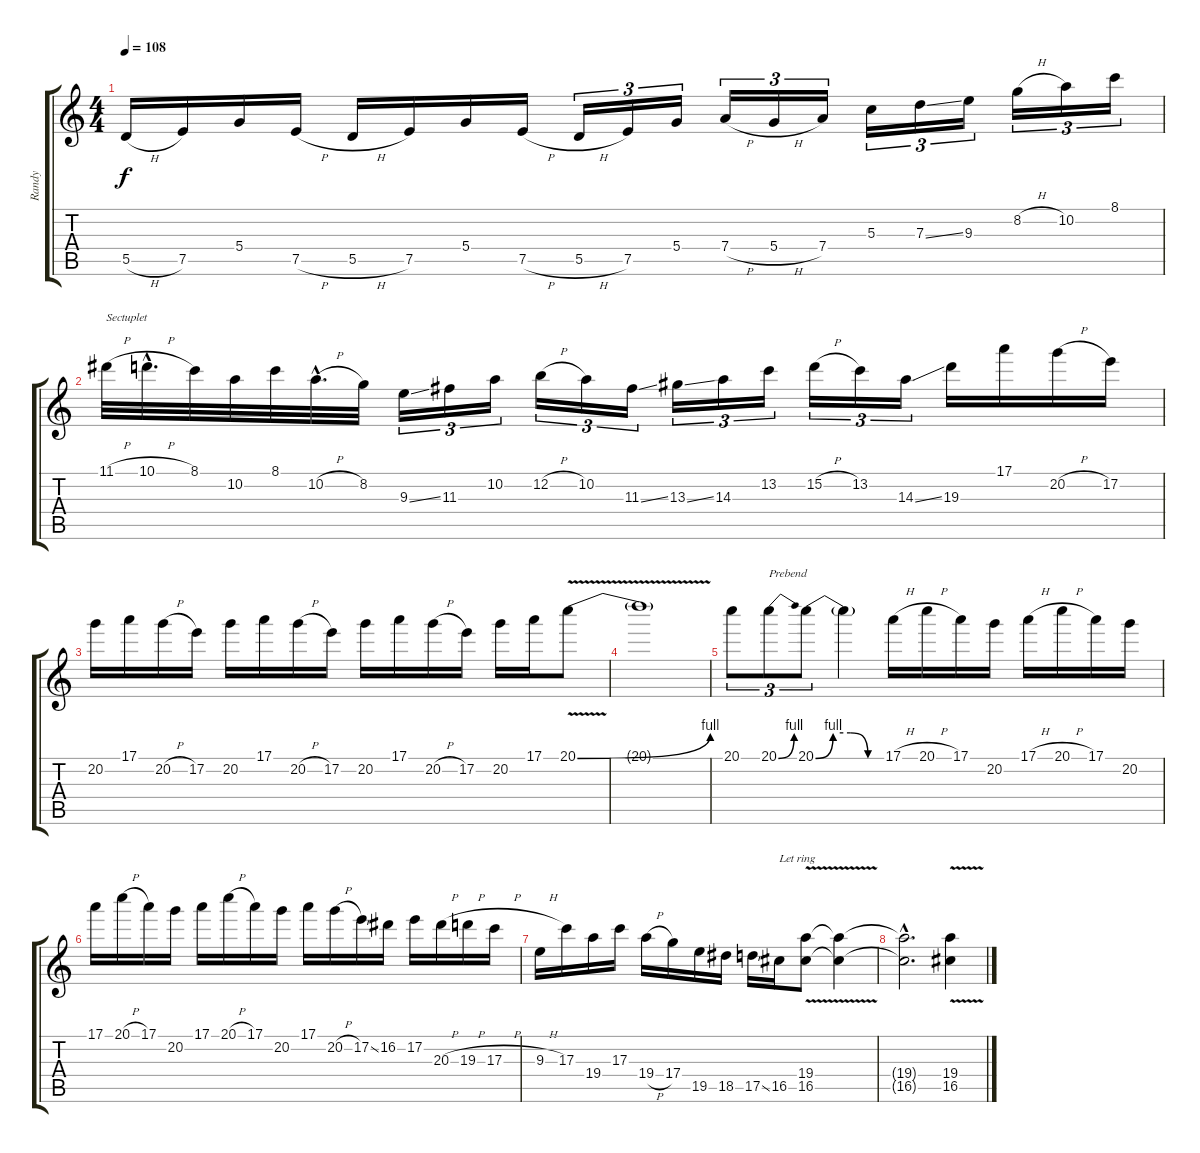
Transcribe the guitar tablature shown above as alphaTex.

\track ("Randy" "Randy") {instrument overdrivenguitar}
\staff {score tabs}
\tuning (E4 B3 G3 D3 A2 E2) {hide}
\ts (4 4)
\tempo 108
\clef g2
\ks c
5.5{h}.16{dy f} 7.5.16 5.4.16 7.5{h}.16 5.5{h}.16 7.5.16 5.4.16 7.5{h}.16 5.5{h}.16{tu (3 2)} 7.5.16{tu (3 2)} 5.4.16{tu (3 2)} 7.4{h}.16{tu (3 2)} 5.4{h}.16{tu (3 2)} 7.4.16{tu (3 2)} 5.3.16{tu (3 2)} 7.3{ss}.16{tu (3 2)} 9.3.16{tu (3 2)} 8.2{h}.16{tu (3 2)} 10.2.16{tu (3 2)} 8.1.16{tu (3 2)} |
11.1{h}.32{txt "Sectuplet"} 10.1{h hac}.32{d} 8.1.32 10.2.32 8.1.32 10.2{h hac}.32{d} 8.2.32 9.3{ss}.16{tu (3 2)} 11.3.16{tu (3 2)} 10.2.16{tu (3 2)} 12.2{h}.16{tu (3 2)} 10.2.16{tu (3 2)} 11.3{ss}.16{tu (3 2)} 13.3{ss}.16{tu (3 2)} 14.3.16{tu (3 2)} 13.2.16{tu (3 2)} 15.2{h}.16{tu (3 2)} 13.2.16{tu (3 2)} 14.3{ss}.16{tu (3 2)} 19.3.16 17.1.16 20.2{h}.16 17.2.16 |
20.2.16 17.1.16 20.2{h}.16 17.2.16 20.2.16 17.1.16 20.2{h}.16 17.2.16 20.2.16 17.1.16 20.2{h}.16 17.2.16 20.2.16 17.1.16 20.1{be (bend 0 0 60 4) v}.8 |
20.1{t}.1 |
20.1.8{tu (3 2)} 20.1{be (bend 0 0 60 4)}.8{tu (3 2) txt "Prebend"} 20.1{be (custom 0 0 15 4 30 4 45 0 60 0)}.8{tu (3 2)} 20.1{t}.4 17.1{h}.16 20.1{h}.16 17.1.16 20.2.16 17.1{h}.16 20.1{h}.16 17.1.16 20.2.16 |
17.1.16 20.1{h}.16 17.1.16 20.2.16 17.1.16 20.1{h}.16 17.1.16 20.2.16 17.1.16 20.2{h}.16 17.2{ss}.16 16.2.16 17.2.16 20.3{h}.16 19.3{h}.16 17.3{h}.16 |
9.3{h}.16 17.3.16 19.4.16 17.3.16 19.4{h}.16 17.4.16 19.5.16 18.5.16 17.5{ss}.16 16.5.16{txt "Let ring"} (19.4{v} 16.5{v}).8 (19.4{t} 16.5{t}).4 |
(19.4{hac t} 16.5{hac t}).2{d} (19.4{v ss} 16.5{v ss}).4
